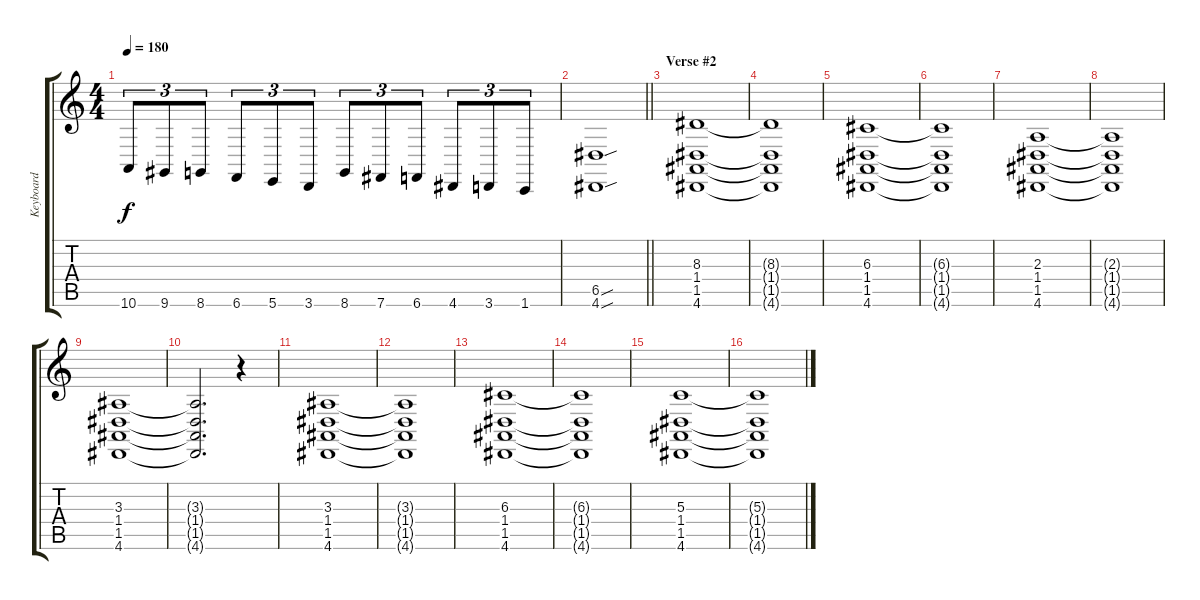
\track ("Keyboard" "Keyboard") {instrument synthbrass1}
\staff {score tabs}
\tuning (E4 B3 G3 D3 A2 B1) {hide}
\ts (4 4)
\tempo 180
\clef g2
\ks c
10.6.8{tu (3 2) dy f instrument lead2sawtooth} 9.6.8{tu (3 2)} 8.6.8{tu (3 2)} 6.6.8{tu (3 2)} 5.6.8{tu (3 2)} 3.6.8{tu (3 2)} 8.6.8{tu (3 2)} 7.6.8{tu (3 2)} 6.6.8{tu (3 2)} 4.6.8{tu (3 2)} 3.6.8{tu (3 2)} 1.6.8{tu (3 2)} |
\barLineRight lightlight
(6.5{sou} 4.6{sou}).1{instrument applause} |
\section ("" "Verse #2")
(8.3 1.4 1.5 4.6).1{instrument synthbrass1} |
(8.3{t} 1.4{t} 1.5{t} 4.6{t}).1 |
(6.3 1.4 1.5 4.6).1 |
(6.3{t} 1.4{t} 1.5{t} 4.6{t}).1 |
(2.3 1.4 1.5 4.6).1 |
(2.3{t} 1.4{t} 1.5{t} 4.6{t}).1 |
(3.3 1.4 1.5 4.6).1 |
(3.3{t} 1.4{t} 1.5{t} 4.6{t}).2{d} r.4 |
(3.3 1.4 1.5 4.6).1 |
(3.3{t} 1.4{t} 1.5{t} 4.6{t}).1 |
(6.3 1.4 1.5 4.6).1 |
(6.3{t} 1.4{t} 1.5{t} 4.6{t}).1 |
(5.3 1.4 1.5 4.6).1 |
(5.3{t} 1.4{t} 1.5{t} 4.6{t}).1
